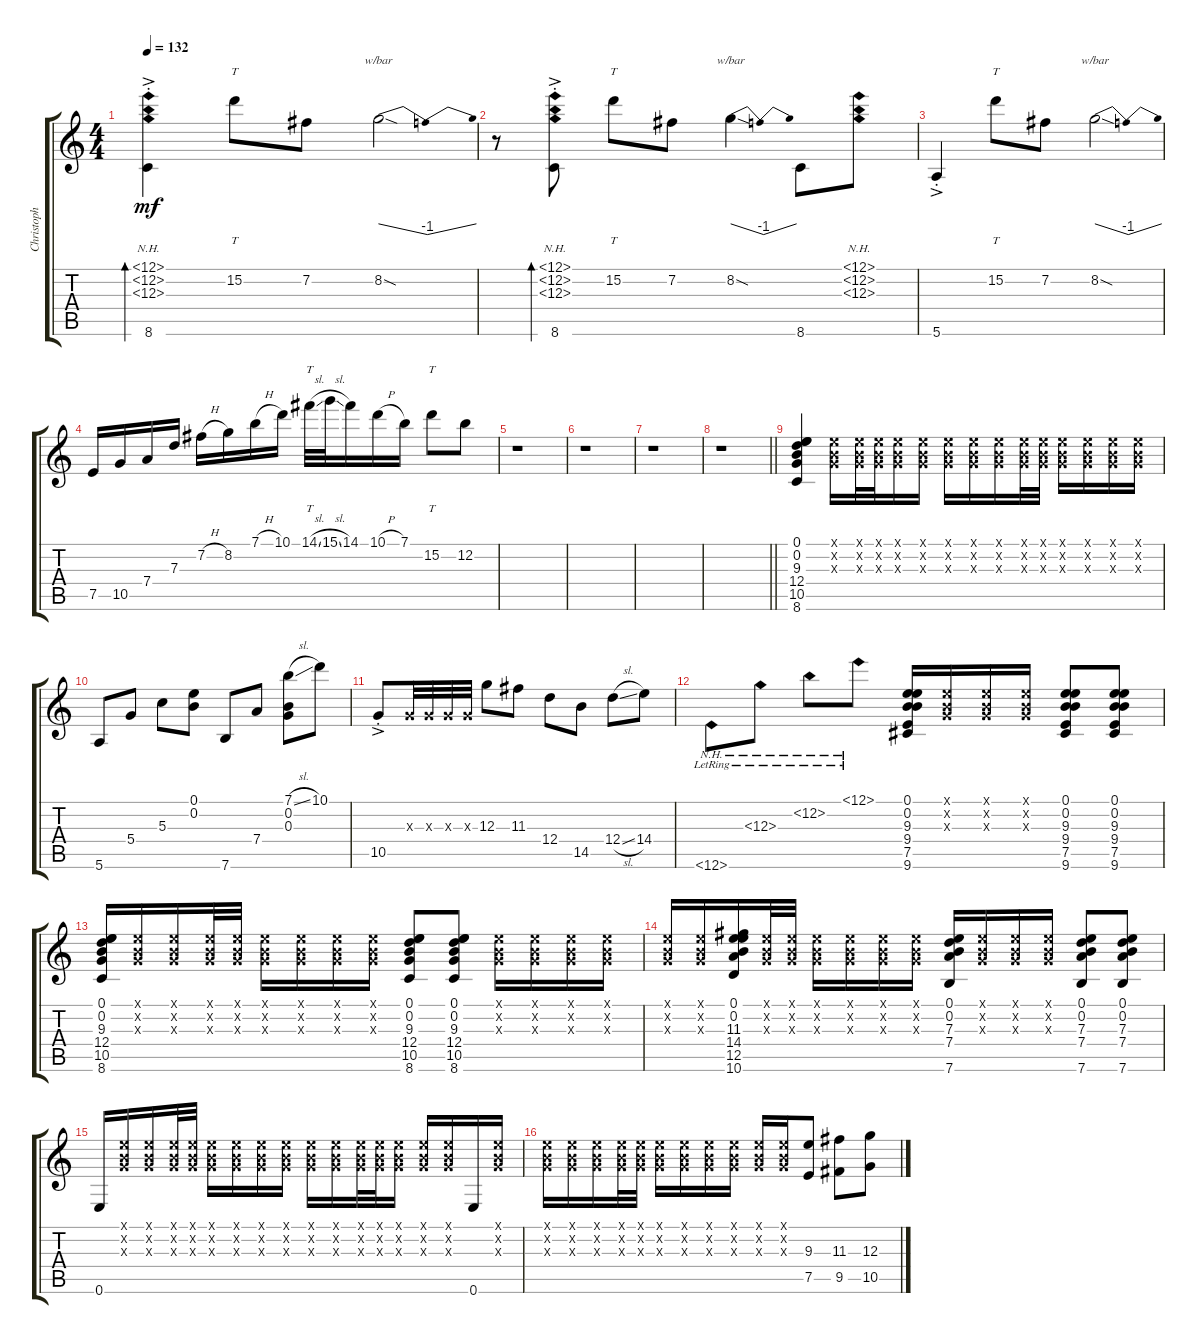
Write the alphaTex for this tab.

\track ("Christoph" "Christoph") {instrument electricguitarclean}
\staff {score tabs}
\tuning (E4 B3 G3 D3 A2 E2) {hide}
\ts (4 4)
\tempo 132
\clef g2
\ks c
(12.1{nh ac st} 12.2{nh ac st} 12.3{nh ac st} 8.6{ac st}).4{bd 60 dy mf} 15.2.8{tt} 7.2.8 8.2{sod}.2{tbe (dip default 0 0 30 -4 60 0)} |
r.8 (12.1{nh ac st} 12.2{nh ac st} 12.3{nh ac st} 8.6).8{bd 60} 15.2.8{tt} 7.2.8 8.2{sod}.4{tbe (dip default 0 0 30 -4 60 0)} 8.6.8 (12.1{nh} 12.2{nh} 12.3{nh}).8 |
5.6{ac st}.4 15.2.8{tt} 7.2.8 8.2{sod}.2{tbe (dip default 0 0 30 -4 60 0)} |
7.5.16 10.5.16 7.4.16 7.3.16 7.2{h}.16 8.2.16 7.1{h}.16 10.1.16 14.1{sl}.32{tt} 15.1{sl}.32 14.1.16 10.1{h}.16 7.1.16 15.2.8{tt} 12.2.8 |
r.1 |
r.1 |
r.1 |
\barLineRight lightlight
r.1 |
(0.1 0.2 9.3 12.4 10.5 8.6).4 (0.1{x} 0.2{x} 0.3{x}).16 (0.1{x} 0.2{x} 0.3{x}).32 (0.1{x} 0.2{x} 0.3{x}).32 (0.1{x} 0.2{x} 0.3{x}).16 (0.1{x} 0.2{x} 0.3{x}).16 (0.1{x} 0.2{x} 0.3{x}).16 (0.1{x} 0.2{x} 0.3{x}).16 (0.1{x} 0.2{x} 0.3{x}).16 (0.1{x} 0.2{x} 0.3{x}).32 (0.1{x} 0.2{x} 0.3{x}).32 (0.1{x} 0.2{x} 0.3{x}).16 (0.1{x} 0.2{x} 0.3{x}).16 (0.1{x} 0.2{x} 0.3{x}).16 (0.1{x} 0.2{x} 0.3{x}).16 |
5.6.8 5.4.8 5.3.8 (0.1 0.2).8 7.6.8 7.4.8 (7.1{sl} 0.2 0.3).8 10.1.8 |
10.5{ac st}.8 0.3{x}.32 0.3{x}.32 0.3{x}.32 0.3{x}.32 12.3.8 11.3.8 12.4.8 14.5.8 12.4{sl}.8 14.4.8 |
12.6{nh lr}.8 12.3{nh lr}.8 12.2{nh lr}.8 12.1{nh lr}.8 (0.1 0.2 9.3 9.4 7.5 9.6).16 (0.1{x} 0.2{x} 0.3{x}).16 (0.1{x} 0.2{x} 0.3{x}).16 (0.1{x} 0.2{x} 0.3{x}).16 (0.1 0.2 9.3 9.4 7.5 9.6).8 (0.1 0.2 9.3 9.4 7.5 9.6).8 |
(0.1 0.2 9.3 12.4 10.5 8.6).16 (0.1{x} 0.2{x} 0.3{x}).16 (0.1{x} 0.2{x} 0.3{x}).16 (0.1{x} 0.2{x} 0.3{x}).32 (0.1{x} 0.2{x} 0.3{x}).32 (0.1{x} 0.2{x} 0.3{x}).16 (0.1{x} 0.2{x} 0.3{x}).16 (0.1{x} 0.2{x} 0.3{x}).16 (0.1{x} 0.2{x} 0.3{x}).16 (0.1 0.2 9.3 12.4 10.5 8.6).8 (0.1 0.2 9.3 12.4 10.5 8.6).8 (0.1{x} 0.2{x} 0.3{x}).16 (0.1{x} 0.2{x} 0.3{x}).16 (0.1{x} 0.2{x} 0.3{x}).16 (0.1{x} 0.2{x} 0.3{x}).16 |
(0.1{x} 0.2{x} 0.3{x}).16 (0.1{x} 0.2{x} 0.3{x}).16 (0.1 0.2 11.3 14.4 12.5 10.6).16 (0.1{x} 0.2{x} 0.3{x}).32 (0.1{x} 0.2{x} 0.3{x}).32 (0.1{x} 0.2{x} 0.3{x}).16 (0.1{x} 0.2{x} 0.3{x}).16 (0.1{x} 0.2{x} 0.3{x}).16 (0.1{x} 0.2{x} 0.3{x}).16 (0.1 0.2 7.3 7.4 7.6).16 (0.1{x} 0.2{x} 0.3{x}).16 (0.1{x} 0.2{x} 0.3{x}).16 (0.1{x} 0.2{x} 0.3{x}).16 (0.1 0.2 7.3 7.4 7.6).8 (0.1 0.2 7.3 7.4 7.6).8 |
0.6.16 (0.1{x} 0.2{x} 0.3{x}).16 (0.1{x} 0.2{x} 0.3{x}).16 (0.1{x} 0.2{x} 0.3{x}).32 (0.1{x} 0.2{x} 0.3{x}).32 (0.1{x} 0.2{x} 0.3{x}).16 (0.1{x} 0.2{x} 0.3{x}).16 (0.1{x} 0.2{x} 0.3{x}).16 (0.1{x} 0.2{x} 0.3{x}).16 (0.1{x} 0.2{x} 0.3{x}).16 (0.1{x} 0.2{x} 0.3{x}).16 (0.1{x} 0.2{x} 0.3{x}).32 (0.1{x} 0.2{x} 0.3{x}).32 (0.1{x} 0.2{x} 0.3{x}).16 (0.1{x} 0.2{x} 0.3{x}).16 (0.1{x} 0.2{x} 0.3{x}).16 0.6.16 (0.1{x} 0.2{x} 0.3{x}).16 |
(0.1{x} 0.2{x} 0.3{x}).16 (0.1{x} 0.2{x} 0.3{x}).16 (0.1{x} 0.2{x} 0.3{x}).16 (0.1{x} 0.2{x} 0.3{x}).32 (0.1{x} 0.2{x} 0.3{x}).32 (0.1{x} 0.2{x} 0.3{x}).16 (0.1{x} 0.2{x} 0.3{x}).16 (0.1{x} 0.2{x} 0.3{x}).16 (0.1{x} 0.2{x} 0.3{x}).16 (0.1{x} 0.2{x} 0.3{x}).16 (0.1{x} 0.2{x} 0.3{x}).16 (9.3 7.5).8 (11.3 9.5).8 (12.3 10.5).8
